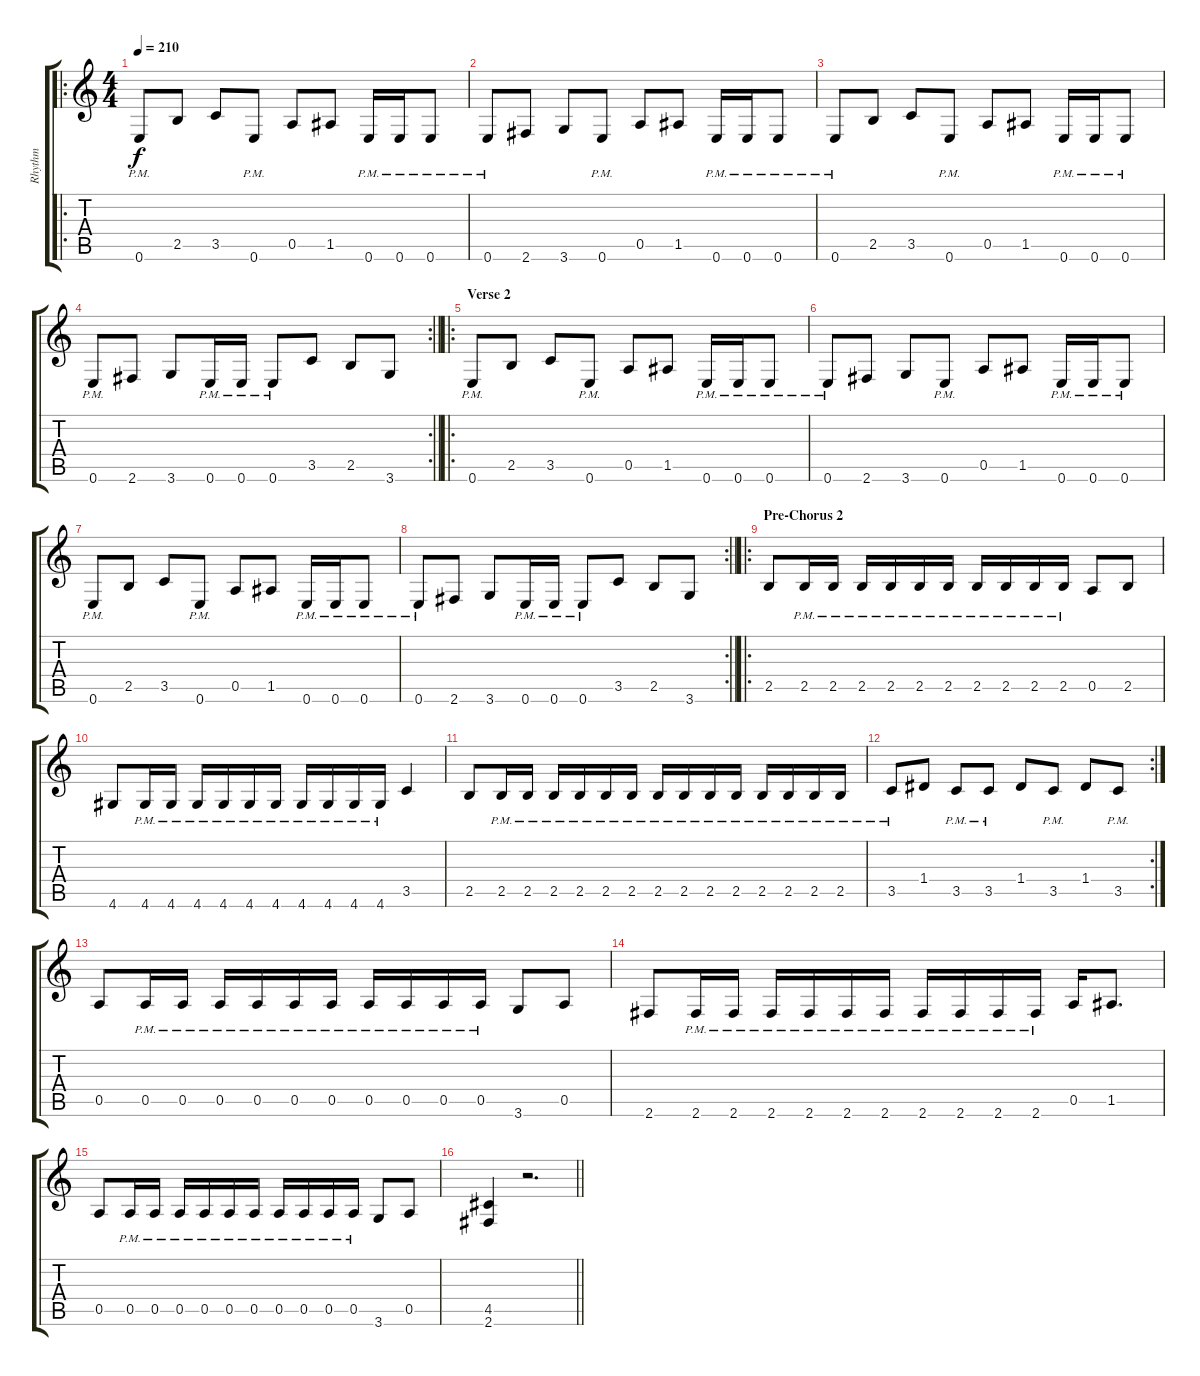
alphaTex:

\track ("Rhythm" "Rhythm") {instrument distortionguitar}
\staff {score tabs}
\tuning (E4 B3 G3 D3 A2 E2) {hide}
\ro
\ts (4 4)
\tempo 210
\clef g2
\ks c
0.6{pm}.8{dy f} 2.5.8 3.5.8 0.6{pm}.8 0.5.8 1.5.8 0.6{pm}.16 0.6{pm}.16 0.6{pm}.8 |
0.6{pm}.8 2.6.8 3.6.8 0.6{pm}.8 0.5.8 1.5.8 0.6{pm}.16 0.6{pm}.16 0.6{pm}.8 |
0.6{pm}.8 2.5.8 3.5.8 0.6{pm}.8 0.5.8 1.5.8 0.6{pm}.16 0.6{pm}.16 0.6{pm}.8 |
\rc 2
\barLineRight lightlight
0.6{pm}.8 2.6.8 3.6.8 0.6{pm}.16 0.6{pm}.16 0.6{pm}.8 3.5.8 2.5.8 3.6.8 |
\ro
\section ("" "Verse 2")
0.6{pm}.8 2.5.8 3.5.8 0.6{pm}.8 0.5.8 1.5.8 0.6{pm}.16 0.6{pm}.16 0.6{pm}.8 |
0.6{pm}.8 2.6.8 3.6.8 0.6{pm}.8 0.5.8 1.5.8 0.6{pm}.16 0.6{pm}.16 0.6{pm}.8 |
0.6{pm}.8 2.5.8 3.5.8 0.6{pm}.8 0.5.8 1.5.8 0.6{pm}.16 0.6{pm}.16 0.6{pm}.8 |
\rc 2
\barLineRight lightlight
0.6{pm}.8 2.6.8 3.6.8 0.6{pm}.16 0.6{pm}.16 0.6{pm}.8 3.5.8 2.5.8 3.6.8 |
\ro
\section ("" "Pre-Chorus 2")
2.5.8 2.5{pm}.16 2.5{pm}.16 2.5{pm}.16 2.5{pm}.16 2.5{pm}.16 2.5{pm}.16 2.5{pm}.16 2.5{pm}.16 2.5{pm}.16 2.5{pm}.16 0.5.8 2.5.8 |
4.6.8 4.6{pm}.16 4.6{pm}.16 4.6{pm}.16 4.6{pm}.16 4.6{pm}.16 4.6{pm}.16 4.6{pm}.16 4.6{pm}.16 4.6{pm}.16 4.6{pm}.16 3.5.4 |
2.5.8 2.5{pm}.16 2.5{pm}.16 2.5{pm}.16 2.5{pm}.16 2.5{pm}.16 2.5{pm}.16 2.5{pm}.16 2.5{pm}.16 2.5{pm}.16 2.5{pm}.16 2.5{pm}.16 2.5{pm}.16 2.5{pm}.16 2.5{pm}.16 |
\rc 2
3.5{pm}.8 1.4.8 3.5{pm}.8 3.5{pm}.8 1.4.8 3.5{pm}.8 1.4.8 3.5{pm}.8 |
0.5.8 0.5{pm}.16 0.5{pm}.16 0.5{pm}.16 0.5{pm}.16 0.5{pm}.16 0.5{pm}.16 0.5{pm}.16 0.5{pm}.16 0.5{pm}.16 0.5{pm}.16 3.6.8 0.5.8 |
2.6.8 2.6{pm}.16 2.6{pm}.16 2.6{pm}.16 2.6{pm}.16 2.6{pm}.16 2.6{pm}.16 2.6{pm}.16 2.6{pm}.16 2.6{pm}.16 2.6{pm}.16 0.5.16 1.5.8{d} |
0.5.8 0.5{pm}.16 0.5{pm}.16 0.5{pm}.16 0.5{pm}.16 0.5{pm}.16 0.5{pm}.16 0.5{pm}.16 0.5{pm}.16 0.5{pm}.16 0.5{pm}.16 3.6.8 0.5.8 |
\barLineRight lightlight
(4.5 2.6).4 r.2{d}
